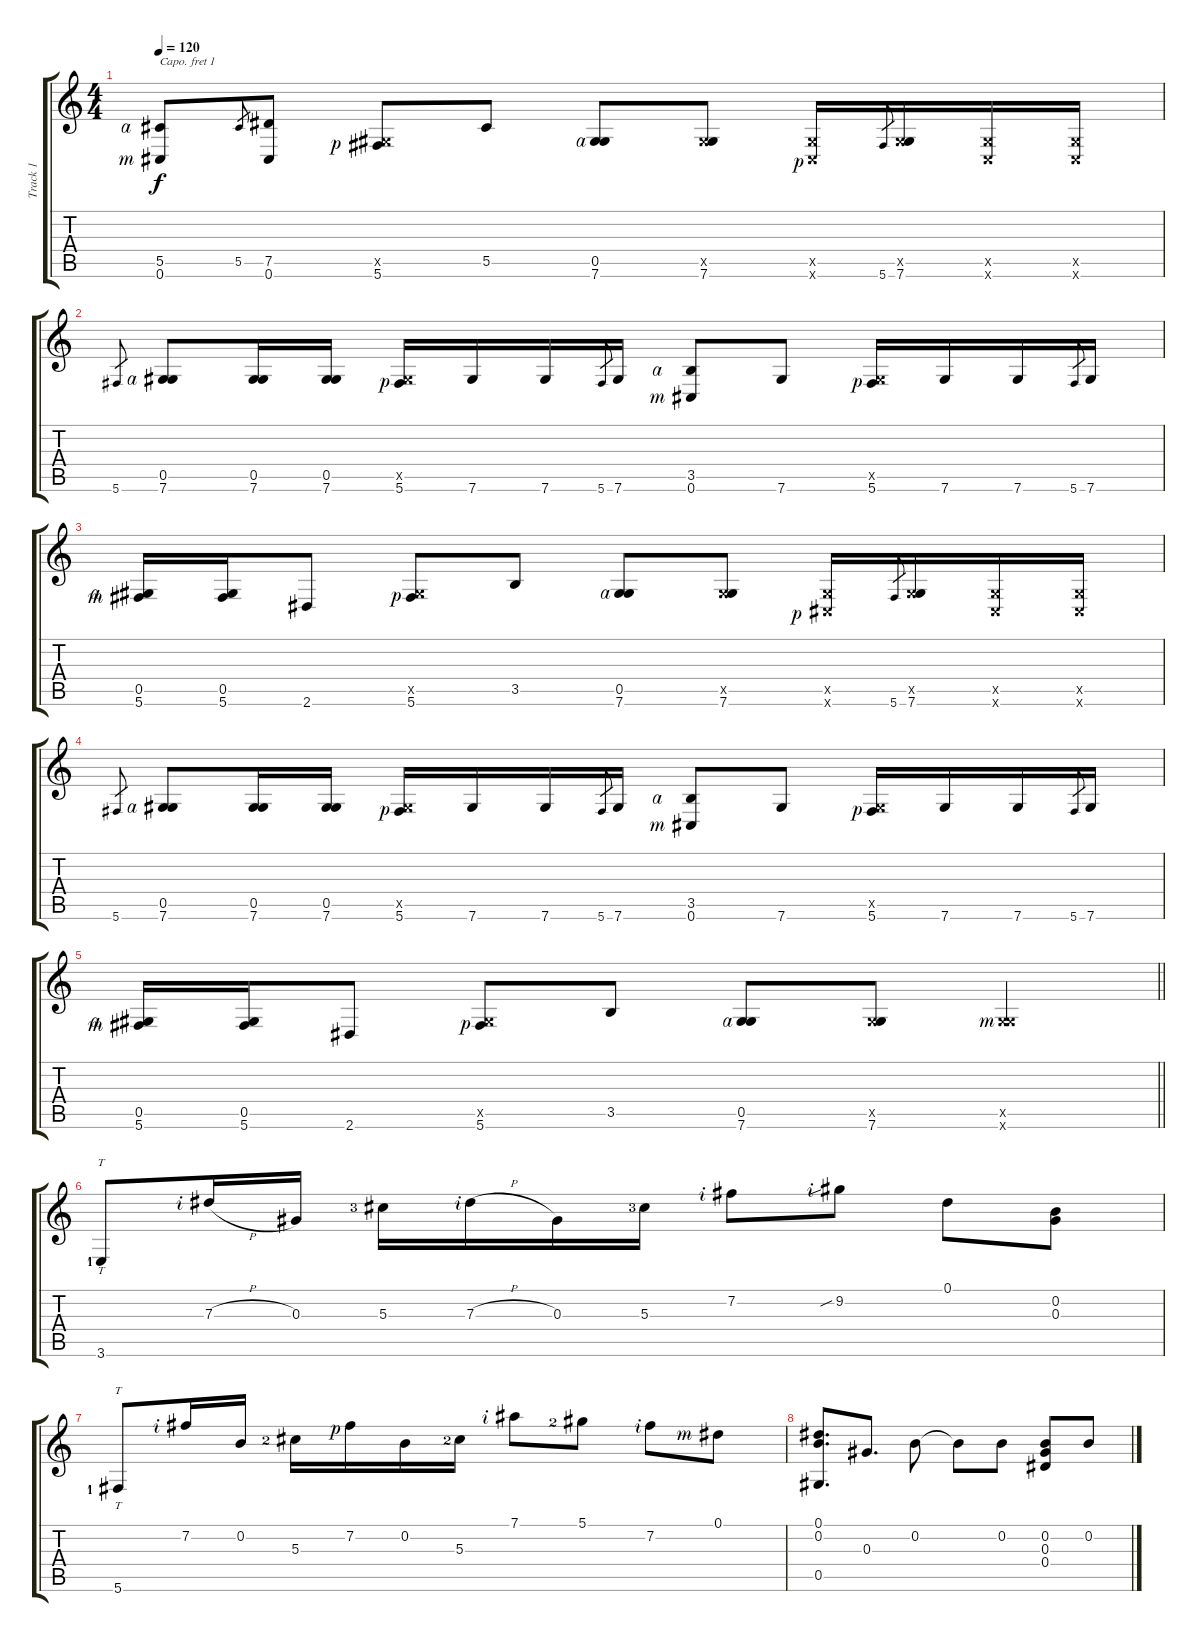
\track ("Track 1" "Track 1") {instrument acousticguitarsteel}
\staff {score tabs}
\capo 1
\tuning (D4 Bb3 G3 D3 G2 C2) {hide}
\ts (4 4)
\tempo 120
\clef g2
\ks c
(5.5{rf 4} 0.6{rf 3}).8{dy f} 5.5.8{gr} (7.5 0.6).8 (0.5{x rf 1} 5.6).8 5.5.8 (0.5{rf 4} 7.6).8 (0.5{x} 7.6).8 (0.5{x} 0.6{x rf 1}).16 5.6.8{gr} (0.5{x} 7.6).16 (0.5{x} 0.6{x}).16 (0.5{x} 0.6{x}).16 |
5.6.8{gr} (0.5{rf 4} 7.6).8 (0.5 7.6).16 (0.5 7.6).16 (0.5{x rf 1} 5.6).16 7.6.16 7.6.16 5.6.8{gr} 7.6.16 (3.5{rf 4} 0.6{rf 3}).8 7.6.8 (0.5{x rf 1} 5.6).16 7.6.16 7.6.16 5.6.8{gr} 7.6.16 |
(0.5{rf 4} 5.6{rf 3}).16 (0.5 5.6).16 2.6.8 (0.5{x rf 1} 5.6).8 3.5.8 (0.5{rf 4} 7.6).8 (0.5{x} 7.6).8 (0.5{x} 0.6{x rf 1}).16 5.6.8{gr} (0.5{x} 7.6).16 (0.5{x} 0.6{x}).16 (0.5{x} 0.6{x}).16 |
5.6.8{gr} (0.5{rf 4} 7.6).8 (0.5 7.6).16 (0.5 7.6).16 (0.5{x rf 1} 5.6).16 7.6.16 7.6.16 5.6.8{gr} 7.6.16 (3.5{rf 4} 0.6{rf 3}).8 7.6.8 (0.5{x rf 1} 5.6).16 7.6.16 7.6.16 5.6.8{gr} 7.6.16 |
\barLineRight lightlight
(0.5{rf 4} 5.6{rf 3}).16 (0.5 5.6).16 2.6.8 (0.5{x rf 1} 5.6).8 3.5.8 (0.5{rf 4} 7.6).8 (0.5{x} 7.6).8 (0.5{x} 7.6{x rf 3}).4 |
3.6{lf 2}.8{tt} 7.3{h rf 2}.16 0.3.16 5.3{lf 4}.16 7.3{h rf 2}.16 0.3.16 5.3{lf 4}.16 7.2{rf 2}.8 9.2{sib rf 2}.8 0.1.8 (0.2 0.3).8 |
5.6{lf 2}.8{tt} 7.2{rf 2}.16 0.2.16 5.3{lf 3}.16 7.2{rf 1}.16 0.2.16 5.3{lf 3}.16 7.1{rf 2}.8 5.1{lf 3}.8 7.2{rf 2}.8 0.1{rf 3}.8 |
(0.1 0.2 0.5).8{d} 0.3.8{d} 0.2.8 0.2{t}.8 0.2.8 (0.2 0.3 0.4).8 0.2.8
